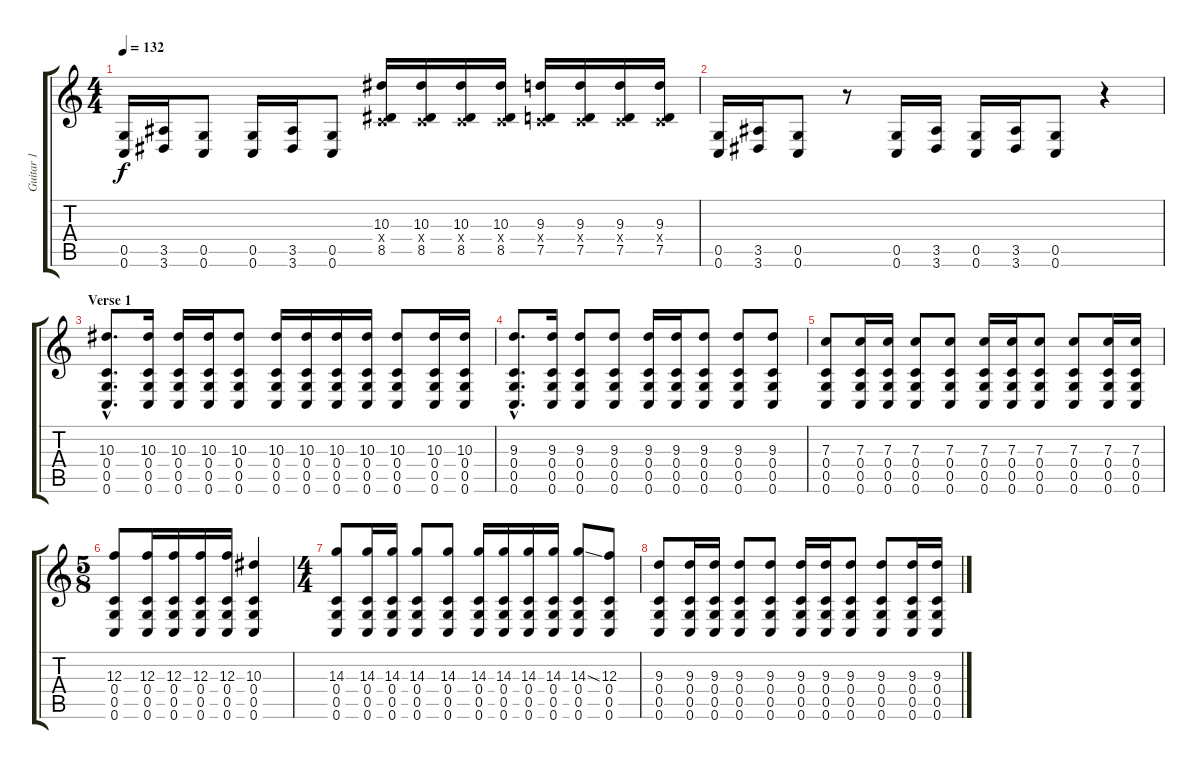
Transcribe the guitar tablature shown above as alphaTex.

\track ("Guitar 1" "Guitar 1") {instrument distortionguitar}
\staff {score tabs}
\tuning (D4 A3 F3 C3 G2 C2) {hide}
\ts (4 4)
\tempo 132
\clef g2
\ks c
(0.5 0.6).16{dy f} (3.5 3.6).16 (0.5 0.6).8 (0.5 0.6).16 (3.5 3.6).16 (0.5 0.6).8 (10.3 0.4{x} 8.5).16 (10.3 0.4{x} 8.5).16 (10.3 0.4{x} 8.5).16 (10.3 0.4{x} 8.5).16 (9.3 0.4{x} 7.5).16 (9.3 0.4{x} 7.5).16 (9.3 0.4{x} 7.5).16 (9.3 0.4{x} 7.5).16 |
(0.5 0.6).16 (3.5 3.6).16 (0.5 0.6).8 r.8 (0.5 0.6).16 (3.5 3.6).16 (0.5 0.6).16 (3.5 3.6).16 (0.5 0.6).8 r.4 |
\section ("" "Verse 1")
(10.3{hac} 0.4{hac} 0.5{hac} 0.6{hac}).8{d} (10.3 0.4 0.5 0.6).16 (10.3 0.4 0.5 0.6).16 (10.3 0.4 0.5 0.6).16 (10.3 0.4 0.5 0.6).8 (10.3 0.4 0.5 0.6).16 (10.3 0.4 0.5 0.6).16 (10.3 0.4 0.5 0.6).16 (10.3 0.4 0.5 0.6).16 (10.3 0.4 0.5 0.6).8 (10.3 0.4 0.5 0.6).16 (10.3 0.4 0.5 0.6).16 |
(9.3{hac} 0.4{hac} 0.5{hac} 0.6{hac}).8{d} (9.3 0.4 0.5 0.6).16 (9.3 0.4 0.5 0.6).8 (9.3 0.4 0.5 0.6).8 (9.3 0.4 0.5 0.6).16 (9.3 0.4 0.5 0.6).16 (9.3 0.4 0.5 0.6).8 (9.3 0.4 0.5 0.6).8 (9.3 0.4 0.5 0.6).8 |
(7.3 0.4 0.5 0.6).8 (7.3 0.4 0.5 0.6).16 (7.3 0.4 0.5 0.6).16 (7.3 0.4 0.5 0.6).8 (7.3 0.4 0.5 0.6).8 (7.3 0.4 0.5 0.6).16 (7.3 0.4 0.5 0.6).16 (7.3 0.4 0.5 0.6).8 (7.3 0.4 0.5 0.6).8 (7.3 0.4 0.5 0.6).16 (7.3 0.4 0.5 0.6).16 |
\ts (5 8)
(12.3 0.4 0.5 0.6).8 (12.3 0.4 0.5 0.6).16 (12.3 0.4 0.5 0.6).16 (12.3 0.4 0.5 0.6).16 (12.3 0.4 0.5 0.6).16 (10.3 0.4 0.5 0.6).4 |
\ts (4 4)
(14.3 0.4 0.5 0.6).8 (14.3 0.4 0.5 0.6).16 (14.3 0.4 0.5 0.6).16 (14.3 0.4 0.5 0.6).8 (14.3 0.4 0.5 0.6).8 (14.3 0.4 0.5 0.6).16 (14.3 0.4 0.5 0.6).16 (14.3 0.4 0.5 0.6).16 (14.3 0.4 0.5 0.6).16 (14.3{ss} 0.4 0.5 0.6).8 (12.3 0.4 0.5 0.6).8 |
(9.3 0.4 0.5 0.6).8 (9.3 0.4 0.5 0.6).16 (9.3 0.4 0.5 0.6).16 (9.3 0.4 0.5 0.6).8 (9.3 0.4 0.5 0.6).8 (9.3 0.4 0.5 0.6).16 (9.3 0.4 0.5 0.6).16 (9.3 0.4 0.5 0.6).8 (9.3 0.4 0.5 0.6).8 (9.3 0.4 0.5 0.6).16 (9.3 0.4 0.5 0.6).16
